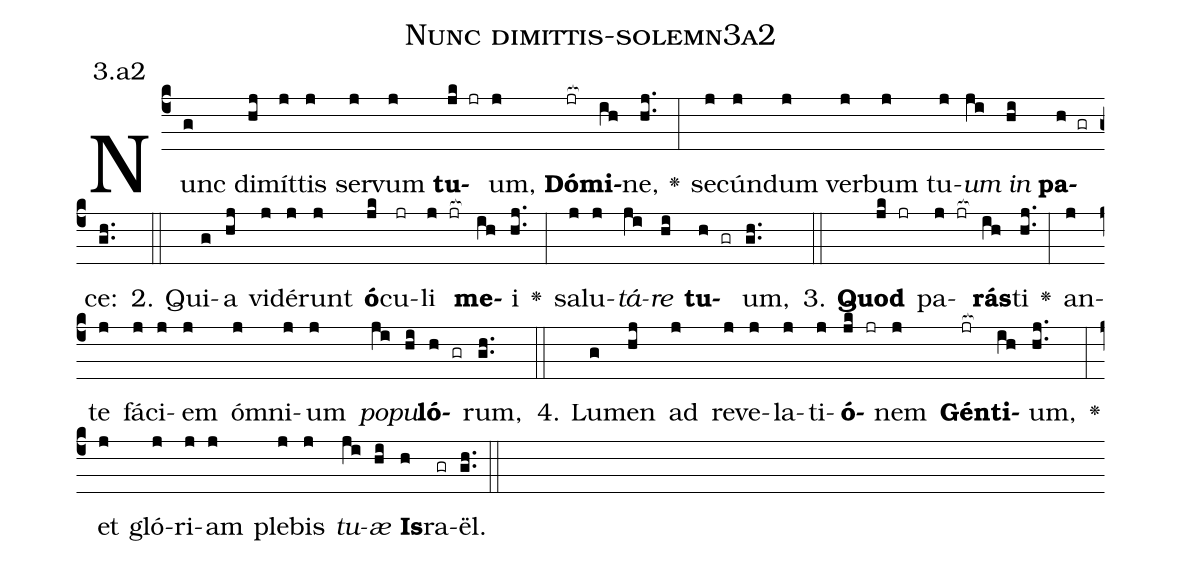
name: Nunc dimittis-solemn3a2;
annotation: 3.a2;
%%
(c4)Nunc(g) di(hj)mít(j)tis(j) ser(j)vum(j) <b>tu</b>(jk jr)um,(j) <b>Dó</b>(jr[ocb:1{])<b>mi</b>(ih[ocb:0}])ne,(hj..) <v>\greheightstar</v>(:) se(j)cún(j)dum(j) ver(j)bum(j) tu(j)<i>um</i>(ji) <i>in</i>(hi) <b>pa</b>(h gr)ce:(gh..) (::)
2. Qui(g)a(hj) vi(j)dé(j)runt(j) <b>ó</b>(jk)cu(jr)li(j jr[ocb:1{]) <b>me</b>(ih[ocb:0}])i(hj..) <v>\greheightstar</v>(:) sa(j)lu(j)<i>tá</i>(ji)<i>re</i>(hi) <b>tu</b>(h gr)um,(gh..) (::)
3. <b>Quod</b>(jk jr) pa(j jr[ocb:1{])<b>rás</b>(ih[ocb:0}])ti(hj..) <v>\greheightstar</v>(:) an(j)te(j) fá(j)ci(j)em(j) óm(j)ni(j)um(j) <i>po</i>(ji)<i>pu</i>(hi)<b>ló</b>(h gr)rum,(gh..) (::)
4. Lu(g)men(hj) ad(j) re(j)ve(j)la(j)ti(j)<b>ó</b>(jk jr)nem(j) <b>Gén</b>(jr[ocb:1{])<b>ti</b>(ih[ocb:0}])um,(hj..) <v>\greheightstar</v>(:) et(j) gló(j)ri(j)am(j) ple(j)bis(j) <i>tu</i>(ji)<i>æ</i>(hi) <b>Is</b>(h)ra(gr)ël.(gh..) (::)
